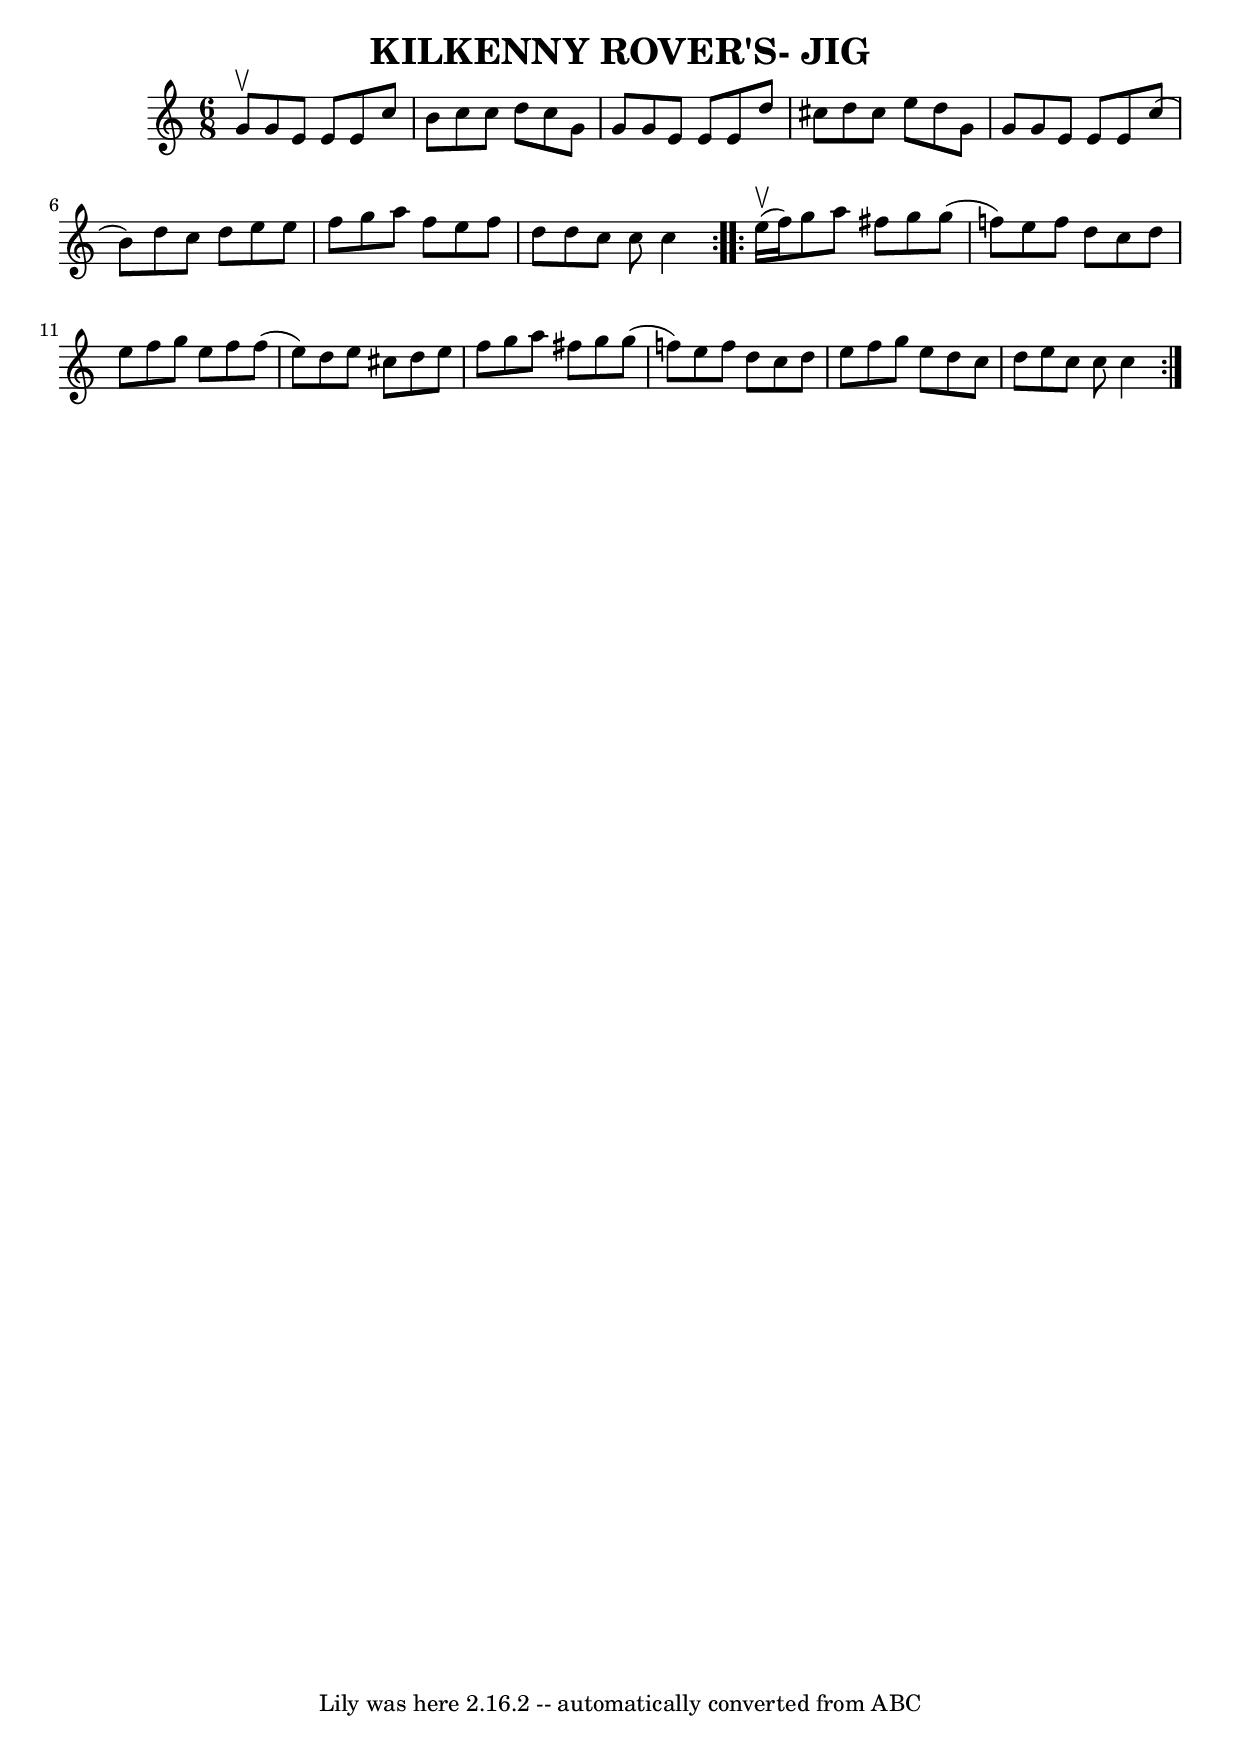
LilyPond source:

\version "2.16.2"
\include "Mammoth.ily"
\header {
  %% book = "Ryan's Mammoth Collection of Fiddle Tunes"
  crossRefNumber = "1"
  footnotes = ""
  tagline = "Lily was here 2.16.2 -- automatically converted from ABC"
  title = "KILKENNY ROVER'S- JIG"

}
voicedefault =  {



  \repeat volta 2 {

    \time 6/8 
    \key c \major     g'8^\upbow        |
    g'8 e'8 e'8 e'8      c''8 b'8     |
    c''8 c''8 d''8 c''8 g'8 g'8     |
    g'8 e'8 e'8 e'8 d''8 cis''8    |
    d''8         cis''8 e''8 d''8 g'8 g'8         |
    g'8 e'8 e'8 e'8      c''8 (b'8)    |
    d''8 c''8 d''8 e''8 e''8 f''8    |
    g''8 a''8 f''8 e''8 f''8 d''8    |
    d''8    
    c''8 c''8 c''4    
  }     
  \repeat volta 2 {     e''16 (^\upbow f''16)    |
    g''8 a''8 fis''8 g''8 g''8 (f''!8)   |
         e''8 f''8 d''8 c''8 d''8 e''8     |
    f''8 g''8         e''8 f''8 f''8 (e''8)    |
    d''8 e''8 cis''8 d''8        e''8 f''8         |
    g''8 a''8 fis''8 g''8 g''8 (     f''!8)    |
    e''8 f''8 d''8 c''8 d''8 e''8    |
         f''8 g''8 e''8 d''8 c''8 d''8     |
    e''8 c''8    
    c''8 c''4    
  }   

}

\score{
  <<

    \context Staff="default"
    {
      \voicedefault 
      
    }

  >>
  \layout {
    
  }
  \midi {
  }

}
